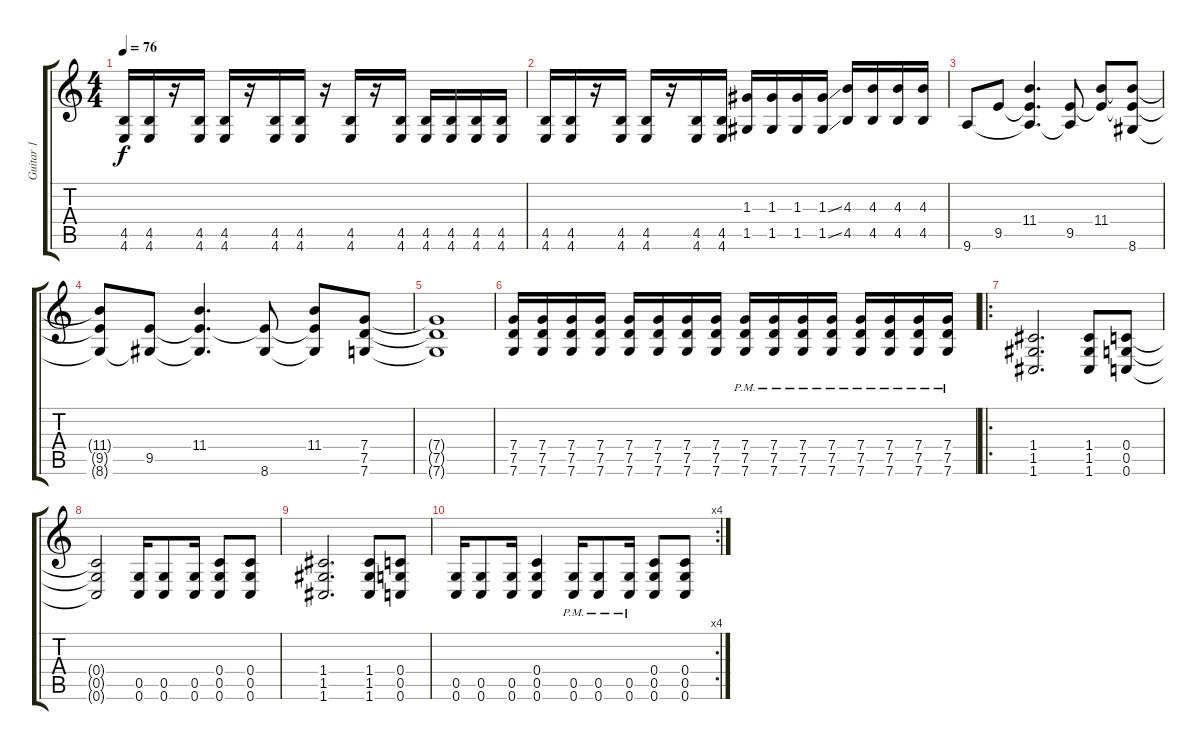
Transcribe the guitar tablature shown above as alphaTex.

\track ("Guitar 1" "Guitar 1") {instrument distortionguitar}
\staff {score tabs}
\tuning (E4 C4 G3 C3 G2 C2) {hide}
\ts (4 4)
\tempo 76
\clef g2
\ks c
(4.5 4.6).16{dy f} (4.5 4.6).16 r.16 (4.5 4.6).16 (4.5 4.6).16 r.16 (4.5 4.6).16 (4.5 4.6).16 r.16 (4.5 4.6).16 r.16 (4.5 4.6).16 (4.5 4.6).16 (4.5 4.6).16 (4.5 4.6).16 (4.5 4.6).16 |
(4.5 4.6).16 (4.5 4.6).16 r.16 (4.5 4.6).16 (4.5 4.6).16 r.16 (4.5 4.6).16 (4.5 4.6).16 (1.3 1.5).16 (1.3 1.5).16 (1.3 1.5).16 (1.3{ss} 1.5{ss}).16 (4.3 4.5).16 (4.3 4.5).16 (4.3 4.5).16 (4.3 4.5).16 |
9.6.8 9.5.8 (11.4 9.5{t} 9.6{t}).4{d} (9.5 9.6{t}).8 (11.4 9.5{t}).8 (11.4{t} 9.5{t} 8.6).8 |
(11.4{t} 9.5{t} 8.6{t}).8 (9.5 8.6{t}).8 (11.4 9.5{t} 8.6{t}).4{d} (9.5{t} 8.6).8 (11.4 9.5{t} 8.6{t}).8 (7.4 7.5 7.6).8 |
(7.4{t} 7.5{t} 7.6{t}).1 |
(7.4 7.5 7.6).16 (7.4 7.5 7.6).16 (7.4 7.5 7.6).16 (7.4 7.5 7.6).16 (7.4 7.5 7.6).16 (7.4 7.5 7.6).16 (7.4 7.5 7.6).16 (7.4 7.5 7.6).16 (7.4{pm} 7.5{pm} 7.6{pm}).16 (7.4{pm} 7.5{pm} 7.6{pm}).16 (7.4{pm} 7.5{pm} 7.6{pm}).16 (7.4{pm} 7.5{pm} 7.6{pm}).16 (7.4{pm} 7.5{pm} 7.6{pm}).16 (7.4{pm} 7.5{pm} 7.6{pm}).16 (7.4{pm} 7.5{pm} 7.6{pm}).16 (7.4{pm} 7.5{pm} 7.6{pm}).16 |
\ro
(1.4 1.5 1.6).2{d} (1.4 1.5 1.6).8 (0.4 0.5 0.6).8 |
(0.4{t} 0.5{t} 0.6{t}).2 (0.5 0.6).16 (0.5 0.6).8 (0.5 0.6).16 (0.4 0.5 0.6).8 (0.4 0.5 0.6).8 |
(1.4 1.5 1.6).2{d} (1.4 1.5 1.6).8 (0.4 0.5 0.6).8 |
\rc 4
(0.5 0.6).16 (0.5 0.6).8 (0.5 0.6).16 (0.4 0.5 0.6).4 (0.5{pm} 0.6{pm}).16 (0.5{pm} 0.6{pm}).8 (0.5{pm} 0.6{pm}).16 (0.4 0.5 0.6).8 (0.4 0.5 0.6).8
